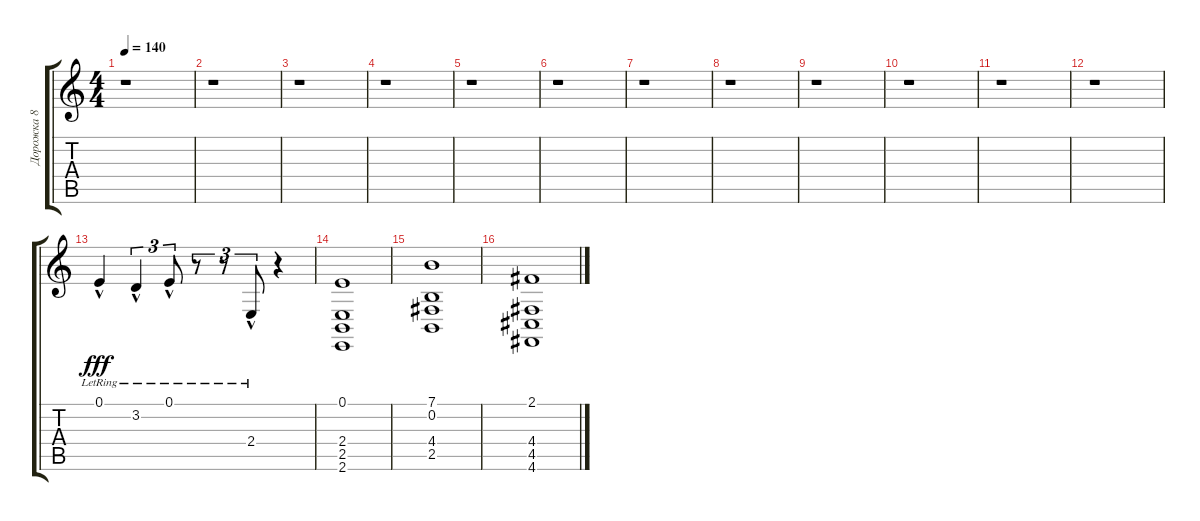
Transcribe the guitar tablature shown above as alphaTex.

\track ("Дорожка 8" "Дорожка 8") {instrument synthstrings2}
\staff {score tabs}
\tuning (E4 B3 G3 D3 A2 D2) {hide}
\ts (4 4)
\tempo 140
\clef g2
\ks c
r.1{dy f} |
r.1 |
r.1 |
r.1 |
r.1 |
r.1 |
r.1 |
r.1 |
r.1 |
r.1 |
r.1 |
r.1 |
0.1{hac lr}.4{dy fff instrument lead5charang} 3.2{hac lr}.4{tu (3 2)} 0.1{hac lr}.8{tu (3 2)} r.8{tu (3 2)} r.8{tu (3 2)} 2.4{hac lr}.8{tu (3 2)} r.4 |
(0.1 2.4 2.5 2.6).1{instrument tuba} |
(7.1 0.2 4.4 2.5).1 |
(2.1 4.4 4.5 4.6).1
